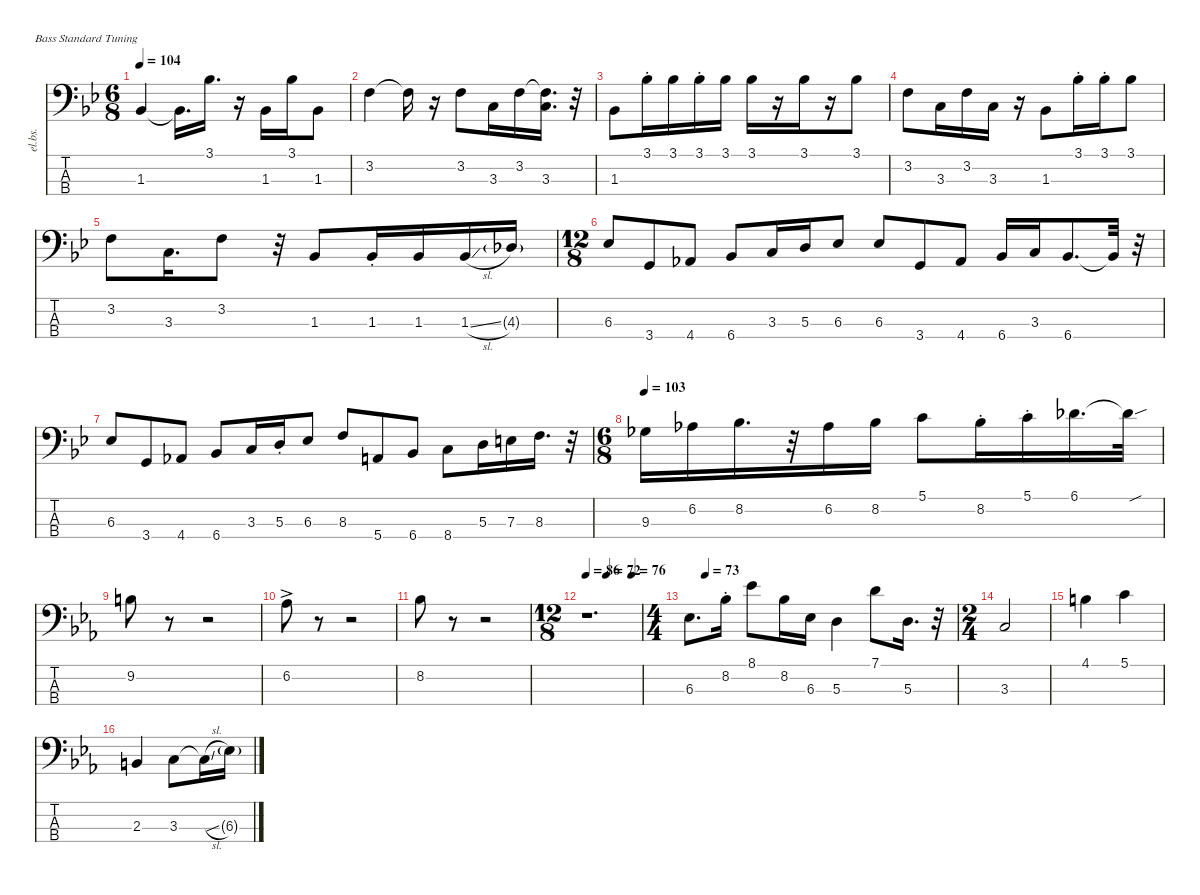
\defaultSystemsLayout 4
\hideDynamics
\bracketExtendMode nobrackets
\otherSystemsTrackNameOrientation horizontal
\track ("Bass" "el.bs.") {instrument electricbassfinger}
\staff {score tabs}
\tuning (G2 D2 A1 E1)
\ts (6 8)
\tempo 104
\clef f4
\ks bb
1.3{acc b}.4{dy f beam Up} 1.3{t acc b}.16{d beam Down} 3.1{acc b}.16{d beam Down} r.16{beam Down} 1.3{acc b}.16{beam Down} 3.1{acc b}.16{beam Down} 1.3{acc b}.8{beam Down} |
3.2{acc forcenatural}.4{beam Down} 3.2{t acc forcenatural}.16{beam Down} r.16{beam Down} 3.2{acc forcenatural}.8{beam Down} 3.3{acc forcenatural}.16{beam Down} 3.2{acc forcenatural}.16{beam Down} (3.2{t acc forcenatural} 3.3{acc forcenatural}).16{d beam Down} r.32{beam Down} |
1.3{acc b}.8{beam Down} 3.1{st acc b}.16{beam Down} 3.1{acc b}.16{beam Down} 3.1{st acc b}.16{beam Down} 3.1{acc b}.16{beam Down} 3.1{acc b}.16{beam Down} r.16{beam Down} 3.1{acc b}.16{beam Down} r.16{beam Down} 3.1{acc b}.8{beam Down} |
3.2{acc forcenatural}.8{beam Down} 3.3{acc forcenatural}.16{beam Down} 3.2{acc forcenatural}.16{beam Down} 3.3{acc forcenatural}.16{beam Down} r.16{beam Down} 1.3{acc b}.8{beam Down} 3.1{st acc b}.16{beam Down} 3.1{st acc b}.16{beam Down} 3.1{acc b}.8{beam Down} |
3.2{acc forcenatural}.8{beam Down} 3.3{acc forcenatural}.16{d beam Down} 3.2{acc forcenatural}.8{beam Down} r.32{beam Down} 1.3{acc b}.8{beam Up} 1.3{st acc b}.16{beam Up} 1.3{acc b}.16{beam Up} 1.3{sl acc b}.16{beam Up} 4.3{g acc b}.16{dy mf beam Up} |
\ts (12 8)
\beaming (8 3 3 3 3)
6.3{acc b}.8{dy f beam Up} 3.4{acc forcenatural}.8{beam Up} 4.4{acc b}.8{beam Up} 6.4{acc b}.8{beam Up} 3.3{acc forcenatural}.16{beam Up} 5.3{acc forcenatural}.16{beam Up} 6.3{acc b}.8{beam Up} 6.3{acc b}.8{beam Up} 3.4{acc forcenatural}.8{beam Up} 4.4{acc b}.8{beam Up} 6.4{acc b}.16{beam Up} 3.3{acc forcenatural}.16{beam Up} 6.4{acc b}.8{d beam Up} 6.4{t acc b}.32{beam Up} r.32{beam Up} |
6.3{acc b}.8{beam Up} 3.4{acc forcenatural}.8{beam Up} 4.4{acc b}.8{beam Up} 6.4{acc b}.8{beam Up} 3.3{acc forcenatural}.16{beam Up} 5.3{st acc forcenatural}.16{beam Up} 6.3{acc b}.8{beam Up} 8.3{acc forcenatural}.8{beam Up} 5.4{acc forcenatural}.8{beam Up} 6.4{acc b}.8{beam Up} 8.4{acc forcenatural}.8{beam Down} 5.3{acc forcenatural}.16{beam Down} 7.3{acc forcenatural}.16{beam Down} 8.3{acc forcenatural}.16{d beam Down} r.32{beam Down} |
\ts (6 8)
\beaming (8 3 3)
\tempo 103
9.3{acc b}.16{beam Down} 6.2{acc b}.16{beam Down} 8.2{acc b}.16{d beam Down} r.32{beam Down} 6.2{acc b}.16{beam Down} 8.2{acc b}.16{beam Down} 5.1{acc forcenatural}.8{beam Down} 8.2{st acc b}.16{beam Down} 5.1{st acc forcenatural}.16{beam Down} 6.1{acc b}.16{d beam Down} 6.1{sou t acc b}.32{beam Down} |
\ks eb
9.2{acc forcenatural}.8{beam Down} r.8{beam Down} r.2{beam Down} |
6.2{ac acc b}.8{beam Down} r.8{beam Down} r.2{beam Down} |
8.2{acc b}.8{beam Down} r.8{beam Down} r.2{beam Down} |
\ts (12 8)
\beaming (8 3 3 3 3)
\tempo 86
\tempo (72 0.375)
\tempo (76 0.833333)
r.1{d beam Down} |
\ts (4 4)
\beaming (8 2 2 2 2)
\tempo (73 0.0625)
6.3{acc b}.8{d beam Down} 8.2{st acc b}.16{beam Down} 8.1{acc b}.8{beam Down} 8.2{acc b}.16{beam Down} 6.3{acc b}.16{beam Down} 5.3{acc forcenatural}.4{beam Down} 7.1{acc forcenatural}.8{beam Down} 5.3{acc forcenatural}.16{d beam Down} r.32{beam Down} |
\ts (2 4)
\beaming (8 2 2)
3.3{acc forcenatural}.2{beam Up} |
4.1{acc forcenatural}.4{beam Down} 5.1{acc forcenatural}.4{beam Down} |
2.3{acc forcenatural}.4{beam Up} 3.3{acc forcenatural}.8{beam Down} 3.3{sl t acc forcenatural}.16{beam Down} 6.3{g acc b}.16{dy mf beam Down}
